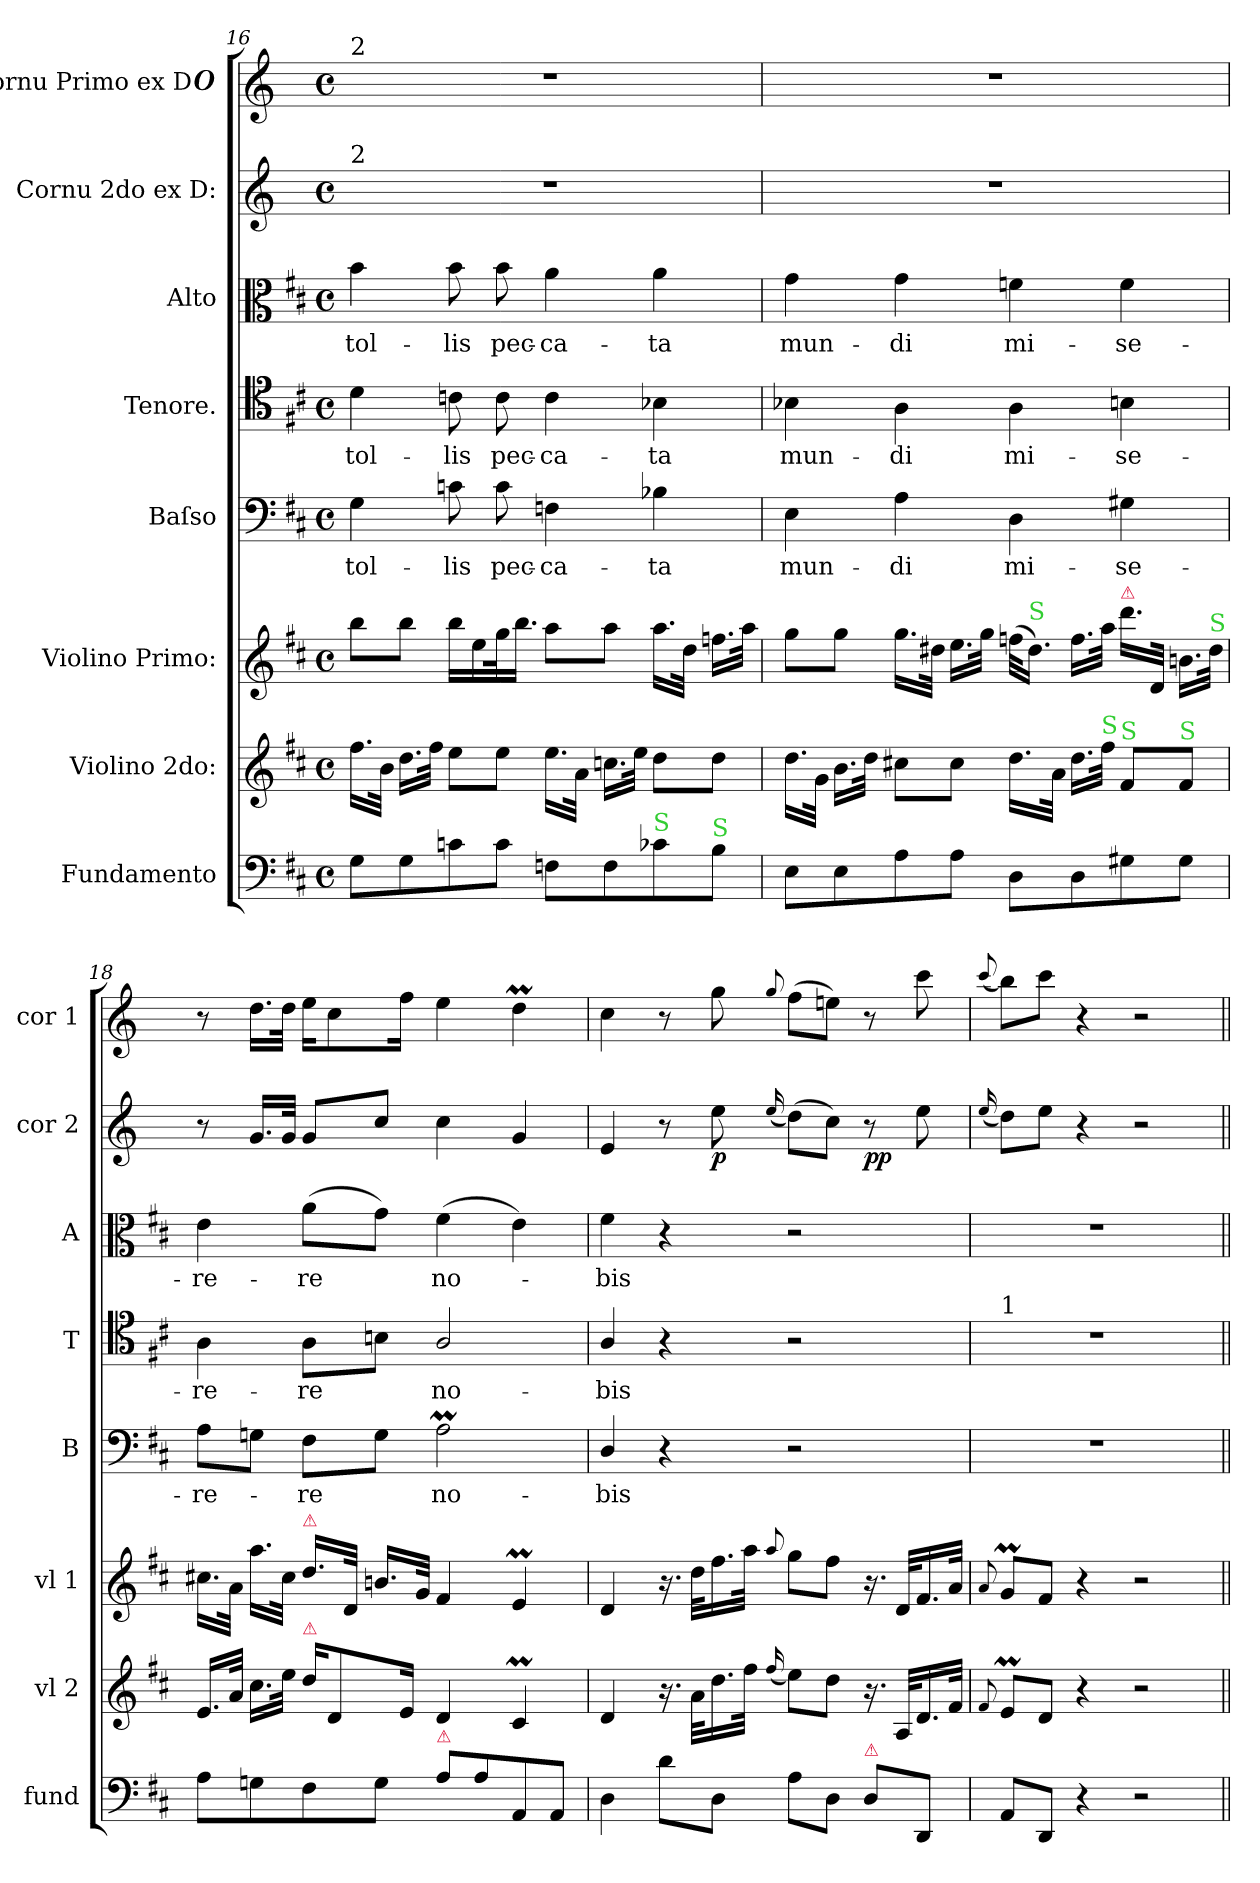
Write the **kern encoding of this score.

**kern	**dynam	**kern	**kern	**kern	**text	**kern	**text	**kern	**text	**kern	**dynam	**kern
*part8	*part8	*part7	*part6	*part5	*part5	*part4	*part4	*part3	*part3	*part2	*part2	*part1
*staff8	*staff8	*staff7	*staff6	*staff5	*staff5	*staff4	*staff4	*staff3	*staff3	*staff2	*staff2	*staff1
*I"Fundamento	*	*I"Violino 2do:	*I"Violino Primo:	*I"Baſso	*	*I"Tenore.	*	*I"Alto	*	*I"Cornu 2do ex D:	*	*I"Cornu Primo ex D#
*I'fund	*	*I'vl 2	*I'vl 1	*I'B	*	*I'T	*	*I'A	*	*I'cor 2	*	*I'cor 1
*clefF4	*	*clefG2	*clefG2	*clefF4	*	*clefC4	*	*clefC3	*	*clefG2	*	*clefG2
*	*	*	*	*	*	*	*	*	*	*ITrd6c10	*	*ITrd6c10
*k[f#c#]	*	*k[f#c#]	*k[f#c#]	*k[f#c#]	*	*k[f#c#]	*	*k[f#c#]	*	*k[f#c#]	*	*k[f#c#]
*M4/4	*	*M4/4	*M4/4	*M4/4	*	*M4/4	*	*M4/4	*	*M4/4	*	*M4/4
*met(c)	*	*met(c)	*met(c)	*met(c)	*	*met(c)	*	*met(c)	*	*met(c)	*	*met(c)
=16	=16	=16	=16	=16	=16	=16	=16	=16	=16	=16	=16	=16
!	!	!	!	!	!	!	!	!	!	!	!	!LO:TX:a:t=2
!	!	!	!	!	!	!	!	!	!	!LO:TX:a:t=2	!	!
8G\L	.	16.ff#\LL	8bb\L	4G\	tol-	4d\	tol-	4b\	tol-	1r	.	1r
.	.	32b\JJk	.	.	.	.	.	.	.	.	.	.
8G\	.	16.dd\LL	8bb\J	.	.	.	.	.	.	.	.	.
.	.	32ff#\JJk	.	.	.	.	.	.	.	.	.	.
8cn\	.	8ee\L	16bb\LL	8cn\	-lis	8cn\	-lis	8b\	-lis	.	.	.
.	.	.	16ee\	.	.	.	.	.	.	.	.	.
8c\J	.	8ee\J	32gg\K	8c\	pec-	8c\	pec-	8b\	pec-	.	.	.
.	.	.	16.bb\JJ	.	.	.	.	.	.	.	.	.
8Fn\L	.	16.ee\LL	8aa\L	4Fn\	-ca-	4c\	-ca-	4a\	-ca-	.	.	.
.	.	32a\JJk	.	.	.	.	.	.	.	.	.	.
8F\	.	16.ccn\LL	8aa\J	.	.	.	.	.	.	.	.	.
.	.	32ee\JJk	.	.	.	.	.	.	.	.	.	.
!LO:TX:a:color=limegreen:t=S	!	!	!	!	!	!	!	!	!	!	!	!
8c-X\	.	8dd\L	16.aa\LL	4B-X\	-ta	4B-X\	-ta	4a\	-ta	.	.	.
.	.	.	32dd\JJk	.	.	.	.	.	.	.	.	.
!LO:TX:a:color=limegreen:t=S	!	!	!	!	!	!	!	!	!	!	!	!
8B\J	.	8dd\J	16.ffn\LL	.	.	.	.	.	.	.	.	.
.	.	.	32aa\JJk	.	.	.	.	.	.	.	.	.
=17	=17	=17	=17	=17	=17	=17	=17	=17	=17	=17	=17	=17
8E\L	.	16.dd\LL	8gg\L	4E\	mun-	4B-X\	mun-	4g\	mun-	1r	.	1r
.	.	32g\JJk	.	.	.	.	.	.	.	.	.	.
8E\	.	16.b\LL	8gg\J	.	.	.	.	.	.	.	.	.
.	.	32dd\JJk	.	.	.	.	.	.	.	.	.	.
8A\	.	8cc#X\L	16.gg\LL	4A\	-di	4A\	-di	4g\	-di	.	.	.
.	.	.	32dd#X\JJk	.	.	.	.	.	.	.	.	.
8A\J	.	8cc#\J	16.ee\LL	.	.	.	.	.	.	.	.	.
.	.	.	32gg\JJk	.	.	.	.	.	.	.	.	.
8D\L	.	16.dd\LL	(32ffn\KLL	4D\	mi-	4A\	mi-	4fn\	mi-	.	.	.
!	!	!	!LO:TX:a:color=limegreen:t=S	!	!	!	!	!	!	!	!	!
.	.	.	16.dd#\JJ)	.	.	.	.	.	.	.	.	.
.	.	32a\JJk	.	.	.	.	.	.	.	.	.	.
8D\	.	16.dd\LL	16.ff\LL	.	.	.	.	.	.	.	.	.
!	!	!LO:TX:a:color=limegreen:t=S	!	!	!	!	!	!	!	!	!	!
.	.	32ff#\JJk	32aa\JJk	.	.	.	.	.	.	.	.	.
!	!	!	!LO:TX:a:color=crimson:t=⚠	!	!	!	!	!	!	!	!	!
!	!	!LO:TX:a:color=limegreen:t=S	!	!	!	!	!	!	!	!	!	!
8G#X\	.	8f#/L	16.ddd\LL	4G#X\	-se-	4Bn\	-se-	4f\	-se-	.	.	.
.	.	.	32d/JJk	.	.	.	.	.	.	.	.	.
!	!	!LO:TX:a:color=limegreen:t=S	!	!	!	!	!	!	!	!	!	!
8G#\J	.	8f#/J	16.bn\LL	.	.	.	.	.	.	.	.	.
!	!	!	!LO:TX:a:color=limegreen:t=S	!	!	!	!	!	!	!	!	!
.	.	.	32dd#\JJk	.	.	.	.	.	.	.	.	.
=18	=18	=18	=18	=18	=18	=18	=18	=18	=18	=18	=18	=18
8A\L	.	16.e/LL	16.cc#X\LL	8A\L	-re-	4A\	-re-	4e\	-re-	8r	.	8r
.	.	32a/JJk	32a\JJk	.	.	.	.	.	.	.	.	.
8Gn\	.	16.cc#\LL	16.aa\LL	8Gn\J	.	.	.	.	.	16.A/LL	.	16.e\LL
.	.	32ee\JJk	32cc#\JJk	.	.	.	.	.	.	32A/JJk	.	32e\JJk
!	!	!	!LO:TX:a:color=crimson:t=⚠	!	!	!	!	!	!	!	!	!
!	!	!LO:TX:a:color=crimson:t=⚠	!	!	!	!	!	!	!	!	!	!
8F#\	.	16dd\KL	16.dd\LL	8F#\L	-re	8A\L	-re	(8a\L	-re	8A/L	.	16f#\KL
.	.	8d/	.	.	.	.	.	.	.	.	.	8d\
.	.	.	32d/JJk	.	.	.	.	.	.	.	.	.
8G\J	.	.	16.bn/LL	8G\J	.	8Bn\J	.	8g\J)	.	8d/J	.	.
.	.	16e/Jk	.	.	.	.	.	.	.	.	.	16g\Jk
.	.	.	32g/JJk	.	.	.	.	.	.	.	.	.
!LO:TX:a:color=crimson:t=⚠	!	!	!	!	!	!	!	!	!	!	!	!
8A\L	.	4d/	4f#/	2AM\	no-	2A/	no-	(4f#\	no-	4d\	.	4f#\
8A\	.	.	.	.	.	.	.	.	.	.	.	.
8AA/	.	4c#m/	4eM/	.	.	.	.	4e\)	.	4A/	.	4eM\
8AA/J	.	.	.	.	.	.	.	.	.	.	.	.
=19	=19	=19	=19	=19	=19	=19	=19	=19	=19	=19	=19	=19
4D\	.	4d/	4d/	4D/	-bis	4A/	-bis	4f#\	-bis	4F#/	.	4d\
8d\L	.	16.r	16.r	4r	.	4r	.	4r	.	8r	.	8r
.	.	32a\KLL	32dd\KLL	.	.	.	.	.	.	.	.	.
8D\J	.	16.dd\	16.ff#\	.	.	.	.	.	.	8f#\	p	8a\
.	.	32ff#\JJk	32aa\JJk	.	.	.	.	.	.	.	.	.
.	.	(<16qqff#/	8qqaa/	.	.	.	.	.	.	(<16qqf#/	.	8qqa/
8A\L	.	8ee\L)	8gg\L	2r	.	2r	.	2r	.	(8e\L)	.	(8g\L
8D\J	.	8dd\J	8ff#\J	.	.	.	.	.	.	8d\J)	.	8f#X\J)
!LO:TX:a:color=crimson:t=⚠	!	!	!	!	!	!	!	!	!	!	!	!
!	!LO:DY:a	!	!	!	!	!	!	!	!	!	!	!
8D\L	pp&colon;	16.r	16.r	.	.	.	.	.	.	8r	pp	8r
.	.	32A/KLL	32d/KLL	.	.	.	.	.	.	.	.	.
8DD/J	.	16.d/	16.f#/	.	.	.	.	.	.	8f#\	.	8dd\
.	.	32f#/JJk	32a/JJk	.	.	.	.	.	.	.	.	.
=20	=20	=20	=20	=20	=20	=20	=20	=20	=20	=20	=20	=20
.	.	8qqf#/	8qqa/	.	.	.	.	.	.	(<16qqf#/	.	(<8qqdd/
!	!	!	!	!	!	!LO:TX:a:t=1	!	!	!	!	!	!
8AA/L	.	8eM/L	8gM/L	1r	.	1r	.	1r	.	8e\L)	.	8cc#\L)
8DD/J	.	8d/J	8f#/J	.	.	.	.	.	.	8f#\J	.	8dd\J
4r	.	4r	4r	.	.	.	.	.	.	4r	.	4r
2r	.	2r	2r	.	.	.	.	.	.	2r	.	2r
=||	=||	=||	=||	=||	=||	=||	=||	=||	=||	=||	=||	=||
*-	*-	*-	*-	*-	*-	*-	*-	*-	*-	*-	*-	*-
